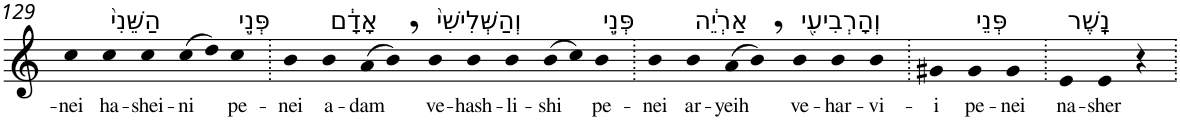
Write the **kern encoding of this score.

**kern	**text
*part1	*part1
*staff1	*staff1
*I"Piano	*
*I'Pno	*
!!LO:PB:g=z
*clefG2	*
*k[]	*
=129	=129
!	!LO:LY:b
4cc	-nei
!LO:TX:a:t=הַשֵּׁנִי֙	!
!	!LO:LY:b
4cc	ha-
!	!LO:LY:b
4cc	-shei-
!	!LO:LY:b
(>8cc	-ni
8dd)	.
!LO:TX:a:t=פְּנֵ֣י	!
!	!LO:LY:b
4cc	pe-
=130.	=130.
!	!LO:LY:b
4b	-nei
!LO:TX:a:t=אָדָ֔ם	!
!	!LO:LY:b
4b	a-
!	!LO:LY:b
(>8a	-dam
8b,)	.
!LO:TX:a:t=וְהַשְּׁלִישִׁי֙	!
!	!LO:LY:b
4b	ve-
!	!LO:LY:b
4b	-hash-
!	!LO:LY:b
4b	-li-
!	!LO:LY:b
(>8b	-shi
8cc)	.
!LO:TX:a:t=פְּנֵ֣י	!
!	!LO:LY:b
4b	pe-
=131.	=131.
!	!LO:LY:b
4b	-nei
!LO:TX:a:t=אַרְיֵ֔ה	!
!	!LO:LY:b
4b	ar-
!	!LO:LY:b
(>8a	-yeih
8b,)	.
!LO:TX:a:t=וְהָרְבִיעִ֖י	!
!	!LO:LY:b
4b	ve-
!	!LO:LY:b
4b	-har-
!	!LO:LY:b
4b	-vi-
=132.	=132.
!	!LO:LY:b
4g#X	-i
!LO:TX:a:t=פְּנֵי	!
!	!LO:LY:b
4g#	pe-
!	!LO:LY:b
4g#	-nei
=133.	=133.
!LO:TX:a:t=נָֽשֶׁר	!
!	!LO:LY:b
4e	na-
!	!LO:LY:b
4e	-sher
4r	.
=.	=.
*-	*-
